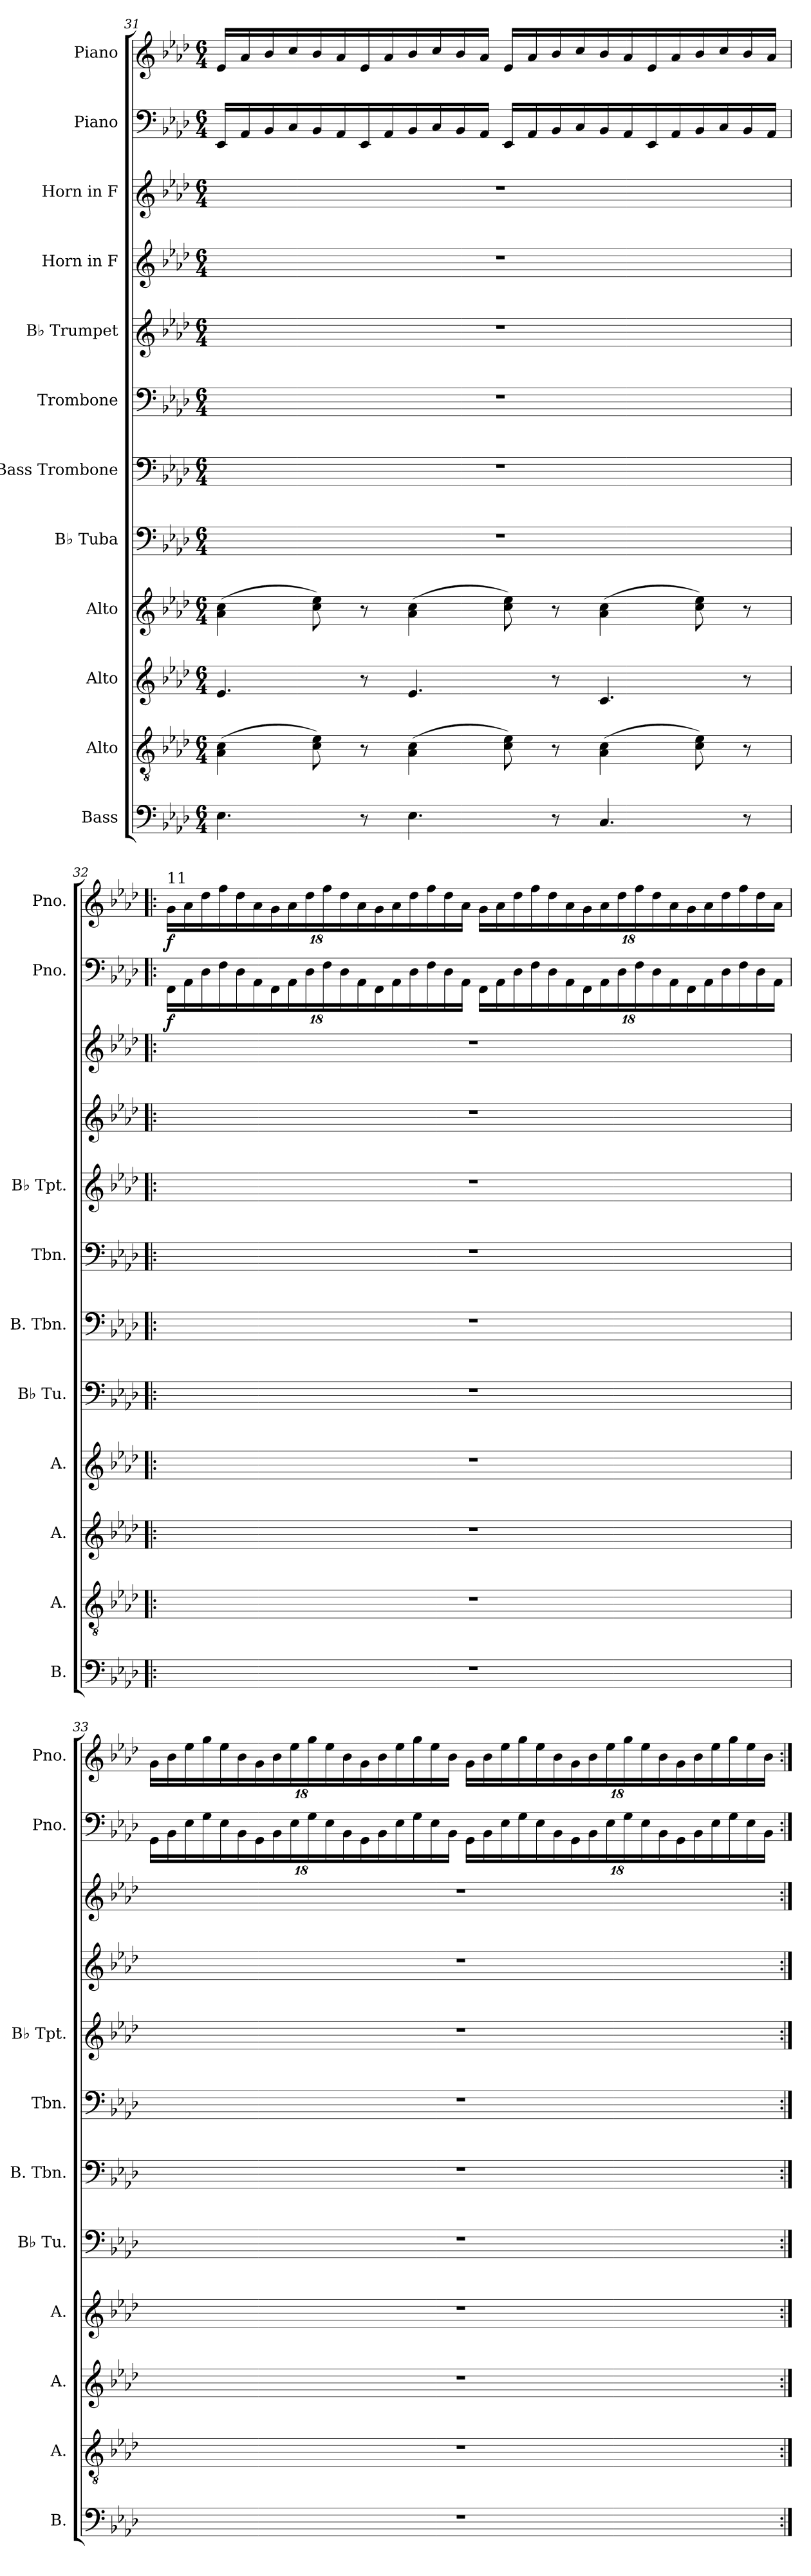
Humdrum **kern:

**kern	**kern	**kern	**kern	**kern	**kern	**kern	**kern	**kern	**kern	**kern	**dynam	**kern	**dynam
*part12	*part11	*part10	*part9	*part8	*part7	*part6	*part5	*part4	*part3	*part2	*part2	*part1	*part1
*staff12	*staff11	*staff10	*staff9	*staff8	*staff7	*staff6	*staff5	*staff4	*staff3	*staff2	*staff2	*staff1	*staff1
*I"Bass	*I"Alto	*I"Alto	*I"Alto	*I"B♭ Tuba	*I"Bass Trombone	*I"Trombone	*I"B♭ Trumpet	*I"Horn in F	*I"Horn in F	*I"Piano	*	*I"Piano	*
*I'B.	*I'A.	*I'A.	*I'A.	*I'B♭ Tu.	*I'B. Tbn.	*I'Tbn.	*I'B♭ Tpt.	*	*	*I'Pno.	*	*I'Pno.	*
!!LO:PB:g=z
*clefF4	*clefGv2	*clefG2	*clefG2	*clefF4	*clefF4	*clefF4	*clefG2	*clefG2	*clefG2	*clefF4	*	*clefG2	*
*	*	*	*	*	*	*	*ITrd1c2	*ITrd4c7	*ITrd4c7	*	*	*	*
*k[b-e-a-d-]	*k[b-e-a-d-]	*k[b-e-a-d-]	*k[b-e-a-d-]	*k[b-e-a-d-]	*k[b-e-a-d-]	*k[b-e-a-d-]	*k[b-e-a-d-g-c-]	*k[b-e-a-d-g-]	*k[b-e-a-d-g-]	*k[b-e-a-d-]	*	*k[b-e-a-d-]	*
*M6/4	*M6/4	*M6/4	*M6/4	*M6/4	*M6/4	*M6/4	*M6/4	*M6/4	*M6/4	*M6/4	*	*M6/4	*
=31	=31	=31	=31	=31	=31	=31	=31	=31	=31	=31	=31	=31	=31
4.E-\	(4A-\ 4c\	4.e-/	(4a-\ 4cc\	1.r	1.r	1.r	1.r	1.r	1.r	16EE-/LL	.	16e-/LL	.
.	.	.	.	.	.	.	.	.	.	16AA-/	.	16a-/	.
.	.	.	.	.	.	.	.	.	.	16BB-/	.	16b-/	.
.	.	.	.	.	.	.	.	.	.	16C/	.	16cc/	.
.	8c\ 8e-\)	.	8cc\ 8ee-\)	.	.	.	.	.	.	16BB-/	.	16b-/	.
.	.	.	.	.	.	.	.	.	.	16AA-/	.	16a-/	.
8r	8r	8r	8r	.	.	.	.	.	.	16EE-/	.	16e-/	.
.	.	.	.	.	.	.	.	.	.	16AA-/	.	16a-/	.
4.E-\	(4A-\ 4c\	4.e-/	(4a-\ 4cc\	.	.	.	.	.	.	16BB-/	.	16b-/	.
.	.	.	.	.	.	.	.	.	.	16C/	.	16cc/	.
.	.	.	.	.	.	.	.	.	.	16BB-/	.	16b-/	.
.	.	.	.	.	.	.	.	.	.	16AA-/JJ	.	16a-/JJ	.
.	8c\ 8e-\)	.	8cc\ 8ee-\)	.	.	.	.	.	.	16EE-/LL	.	16e-/LL	.
.	.	.	.	.	.	.	.	.	.	16AA-/	.	16a-/	.
8r	8r	8r	8r	.	.	.	.	.	.	16BB-/	.	16b-/	.
.	.	.	.	.	.	.	.	.	.	16C/	.	16cc/	.
4.C/	(4A-\ 4c\	4.c/	(4a-\ 4cc\	.	.	.	.	.	.	16BB-/	.	16b-/	.
.	.	.	.	.	.	.	.	.	.	16AA-/	.	16a-/	.
.	.	.	.	.	.	.	.	.	.	16EE-/	.	16e-/	.
.	.	.	.	.	.	.	.	.	.	16AA-/	.	16a-/	.
.	8c\ 8e-\)	.	8cc\ 8ee-\)	.	.	.	.	.	.	16BB-/	.	16b-/	.
.	.	.	.	.	.	.	.	.	.	16C/	.	16cc/	.
8r	8r	8r	8r	.	.	.	.	.	.	16BB-/	.	16b-/	.
.	.	.	.	.	.	.	.	.	.	16AA-/JJ	.	16a-/JJ	.
!!LO:PB:g=z
=32!|:	=32!|:	=32!|:	=32!|:	=32!|:	=32!|:	=32!|:	=32!|:	=32!|:	=32!|:	=32!|:	=32!|:	=32!|:	=32!|:
*	*	*	*	*	*	*	*	*	*	*Xbrackettup	*	*Xbrackettup	*
!	!	!	!	!	!	!	!	!	!	!	!	!LO:TX:a:t=11	!
!	!	!	!	!	!	!	!	!	!	!	!LO:DY:b	!	!LO:DY:b
1.r	1.r	1.r	1.r	1.r	1.r	1.r	1.r	1.r	1.r	24FF\LL	f	24g\LL	f
.	.	.	.	.	.	.	.	.	.	24AA-\	.	24a-\	.
.	.	.	.	.	.	.	.	.	.	24D-\	.	24dd-\	.
.	.	.	.	.	.	.	.	.	.	24F\	.	24ff\	.
.	.	.	.	.	.	.	.	.	.	24D-\	.	24dd-\	.
.	.	.	.	.	.	.	.	.	.	24AA-\	.	24a-\	.
.	.	.	.	.	.	.	.	.	.	24FF\	.	24g\	.
.	.	.	.	.	.	.	.	.	.	24AA-\	.	24a-\	.
.	.	.	.	.	.	.	.	.	.	24D-\	.	24dd-\	.
.	.	.	.	.	.	.	.	.	.	24F\	.	24ff\	.
.	.	.	.	.	.	.	.	.	.	24D-\	.	24dd-\	.
.	.	.	.	.	.	.	.	.	.	24AA-\	.	24a-\	.
.	.	.	.	.	.	.	.	.	.	24FF\	.	24g\	.
.	.	.	.	.	.	.	.	.	.	24AA-\	.	24a-\	.
.	.	.	.	.	.	.	.	.	.	24D-\	.	24dd-\	.
.	.	.	.	.	.	.	.	.	.	24F\	.	24ff\	.
.	.	.	.	.	.	.	.	.	.	24D-\	.	24dd-\	.
.	.	.	.	.	.	.	.	.	.	24AA-\JJ	.	24a-\JJ	.
.	.	.	.	.	.	.	.	.	.	24FF\LL	.	24g\LL	.
.	.	.	.	.	.	.	.	.	.	24AA-\	.	24a-\	.
.	.	.	.	.	.	.	.	.	.	24D-\	.	24dd-\	.
.	.	.	.	.	.	.	.	.	.	24F\	.	24ff\	.
.	.	.	.	.	.	.	.	.	.	24D-\	.	24dd-\	.
.	.	.	.	.	.	.	.	.	.	24AA-\	.	24a-\	.
.	.	.	.	.	.	.	.	.	.	24FF\	.	24g\	.
.	.	.	.	.	.	.	.	.	.	24AA-\	.	24a-\	.
.	.	.	.	.	.	.	.	.	.	24D-\	.	24dd-\	.
.	.	.	.	.	.	.	.	.	.	24F\	.	24ff\	.
.	.	.	.	.	.	.	.	.	.	24D-\	.	24dd-\	.
.	.	.	.	.	.	.	.	.	.	24AA-\	.	24a-\	.
.	.	.	.	.	.	.	.	.	.	24FF\	.	24g\	.
.	.	.	.	.	.	.	.	.	.	24AA-\	.	24a-\	.
.	.	.	.	.	.	.	.	.	.	24D-\	.	24dd-\	.
.	.	.	.	.	.	.	.	.	.	24F\	.	24ff\	.
.	.	.	.	.	.	.	.	.	.	24D-\	.	24dd-\	.
.	.	.	.	.	.	.	.	.	.	24AA-\JJ	.	24a-\JJ	.
!!LO:PB:g=z
=33	=33	=33	=33	=33	=33	=33	=33	=33	=33	=33	=33	=33	=33
1.r	1.r	1.r	1.r	1.r	1.r	1.r	1.r	1.r	1.r	24GG\LL	.	24g\LL	.
.	.	.	.	.	.	.	.	.	.	24BB-\	.	24b-\	.
.	.	.	.	.	.	.	.	.	.	24E-\	.	24ee-\	.
.	.	.	.	.	.	.	.	.	.	24G\	.	24gg\	.
.	.	.	.	.	.	.	.	.	.	24E-\	.	24ee-\	.
.	.	.	.	.	.	.	.	.	.	24BB-\	.	24b-\	.
.	.	.	.	.	.	.	.	.	.	24GG\	.	24g\	.
.	.	.	.	.	.	.	.	.	.	24BB-\	.	24b-\	.
.	.	.	.	.	.	.	.	.	.	24E-\	.	24ee-\	.
.	.	.	.	.	.	.	.	.	.	24G\	.	24gg\	.
.	.	.	.	.	.	.	.	.	.	24E-\	.	24ee-\	.
.	.	.	.	.	.	.	.	.	.	24BB-\	.	24b-\	.
.	.	.	.	.	.	.	.	.	.	24GG\	.	24g\	.
.	.	.	.	.	.	.	.	.	.	24BB-\	.	24b-\	.
.	.	.	.	.	.	.	.	.	.	24E-\	.	24ee-\	.
.	.	.	.	.	.	.	.	.	.	24G\	.	24gg\	.
.	.	.	.	.	.	.	.	.	.	24E-\	.	24ee-\	.
.	.	.	.	.	.	.	.	.	.	24BB-\JJ	.	24b-\JJ	.
.	.	.	.	.	.	.	.	.	.	24GG\LL	.	24g\LL	.
.	.	.	.	.	.	.	.	.	.	24BB-\	.	24b-\	.
.	.	.	.	.	.	.	.	.	.	24E-\	.	24ee-\	.
.	.	.	.	.	.	.	.	.	.	24G\	.	24gg\	.
.	.	.	.	.	.	.	.	.	.	24E-\	.	24ee-\	.
.	.	.	.	.	.	.	.	.	.	24BB-\	.	24b-\	.
.	.	.	.	.	.	.	.	.	.	24GG\	.	24g\	.
.	.	.	.	.	.	.	.	.	.	24BB-\	.	24b-\	.
.	.	.	.	.	.	.	.	.	.	24E-\	.	24ee-\	.
.	.	.	.	.	.	.	.	.	.	24G\	.	24gg\	.
.	.	.	.	.	.	.	.	.	.	24E-\	.	24ee-\	.
.	.	.	.	.	.	.	.	.	.	24BB-\	.	24b-\	.
.	.	.	.	.	.	.	.	.	.	24GG\	.	24g\	.
.	.	.	.	.	.	.	.	.	.	24BB-\	.	24b-\	.
.	.	.	.	.	.	.	.	.	.	24E-\	.	24ee-\	.
.	.	.	.	.	.	.	.	.	.	24G\	.	24gg\	.
.	.	.	.	.	.	.	.	.	.	24E-\	.	24ee-\	.
.	.	.	.	.	.	.	.	.	.	24BB-\JJ	.	24b-\JJ	.
=:|!	=:|!	=:|!	=:|!	=:|!	=:|!	=:|!	=:|!	=:|!	=:|!	=:|!	=:|!	=:|!	=:|!
*-	*-	*-	*-	*-	*-	*-	*-	*-	*-	*-	*-	*-	*-
